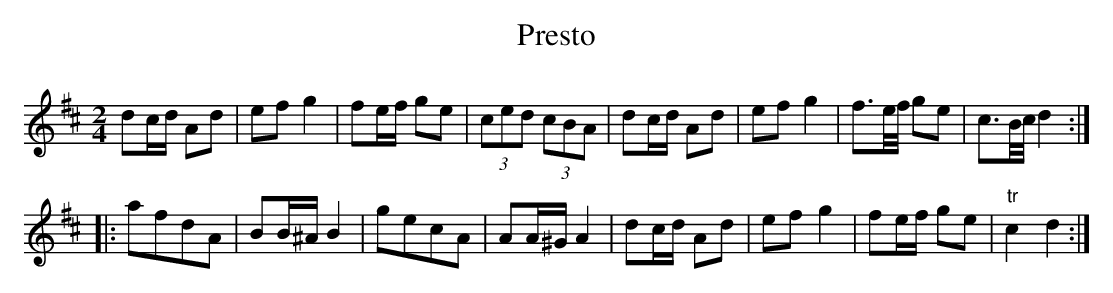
X:1
T:Presto
M:2/4
L:1/8
K:D
dc/d/ Ad| efg2| fe/f/ ge| (3ced (3cBA|\
dc/d/ Ad| efg2| f3/e//f// ge| c3/B//c// d2:|
|:afdA| BB/^A/B2| gecA| AA/^G/A2|\
dc/d/ Ad| ef g2| fe/f/ ge| "tr"c2 d2:|
